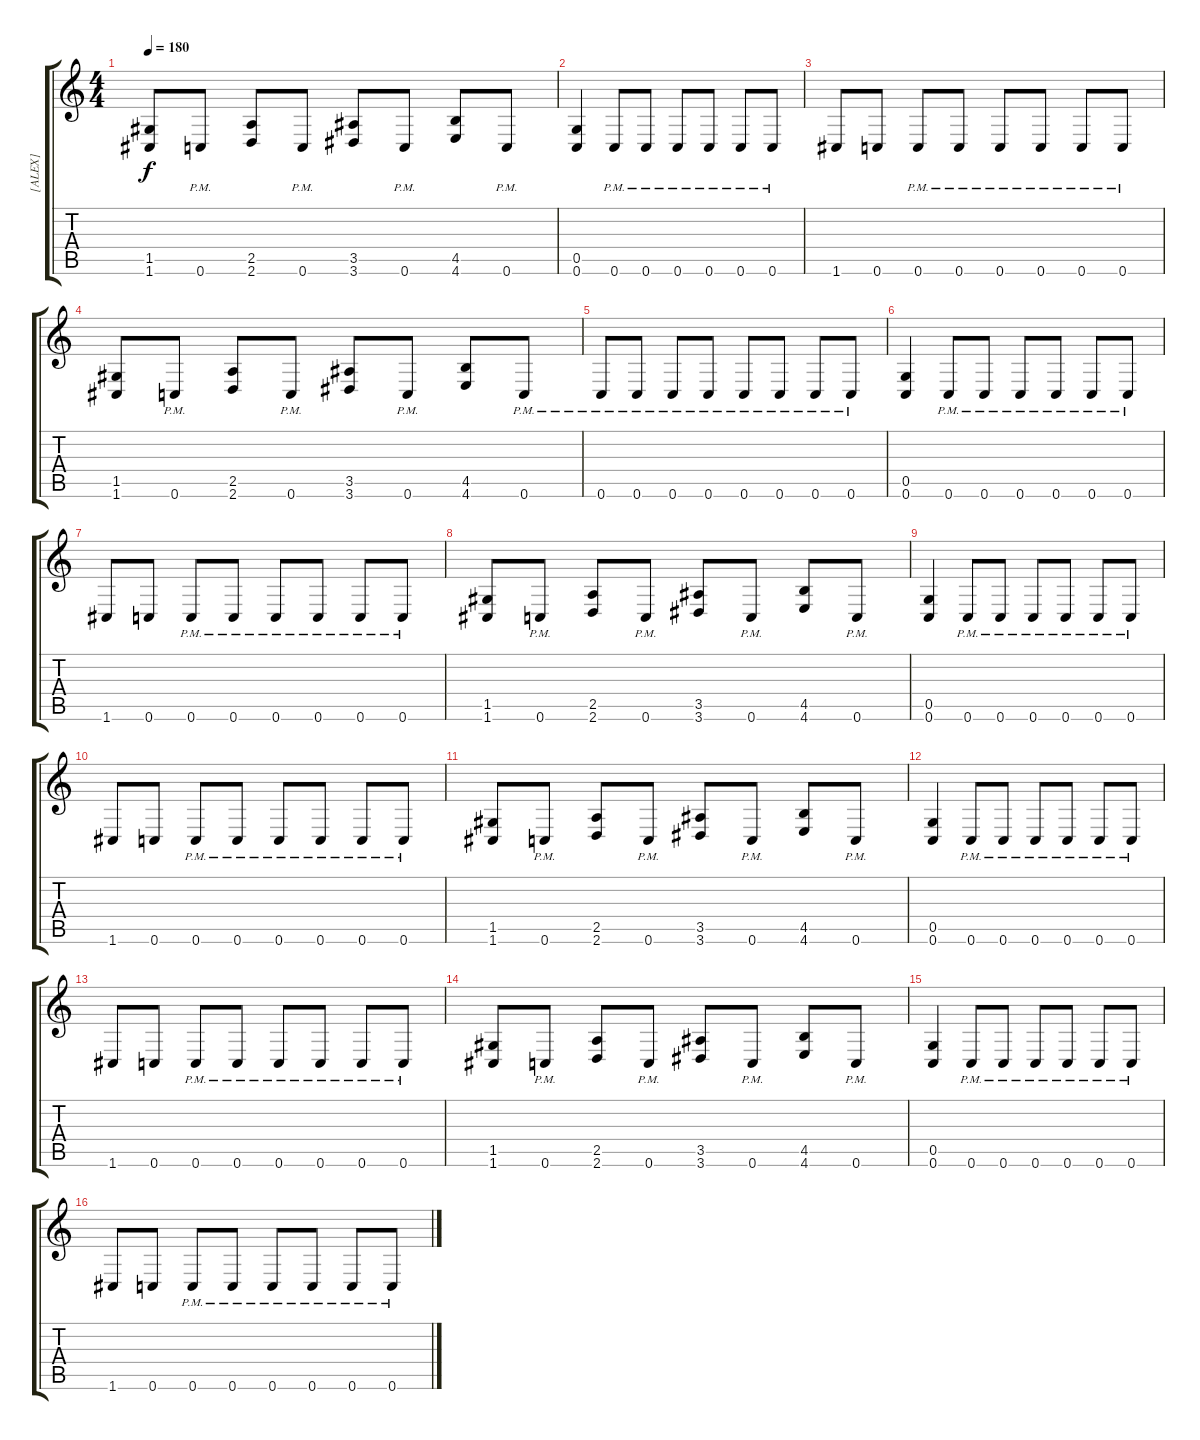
\track ("[ALEX]" "[ALEX]") {instrument overdrivenguitar}
\staff {score tabs}
\tuning (D4 A3 F3 C3 G2 C2) {hide}
\ts (4 4)
\tempo 180
\clef g2
\ks c
(1.5 1.6).8{dy f} 0.6{pm}.8 (2.5 2.6).8 0.6{pm}.8 (3.5 3.6).8 0.6{pm}.8 (4.5 4.6).8 0.6{pm}.8 |
(0.5 0.6).4 0.6{pm}.8 0.6{pm}.8 0.6{pm}.8 0.6{pm}.8 0.6{pm}.8 0.6{pm}.8 |
1.6.8 0.6.8 0.6{pm}.8 0.6{pm}.8 0.6{pm}.8 0.6{pm}.8 0.6{pm}.8 0.6{pm}.8 |
(1.5 1.6).8 0.6{pm}.8 (2.5 2.6).8 0.6{pm}.8 (3.5 3.6).8 0.6{pm}.8 (4.5 4.6).8 0.6{pm}.8 |
0.6{pm}.8 0.6{pm}.8 0.6{pm}.8 0.6{pm}.8 0.6{pm}.8 0.6{pm}.8 0.6{pm}.8 0.6{pm}.8 |
(0.5 0.6).4 0.6{pm}.8 0.6{pm}.8 0.6{pm}.8 0.6{pm}.8 0.6{pm}.8 0.6{pm}.8 |
1.6.8 0.6.8 0.6{pm}.8 0.6{pm}.8 0.6{pm}.8 0.6{pm}.8 0.6{pm}.8 0.6{pm}.8 |
(1.5 1.6).8 0.6{pm}.8 (2.5 2.6).8 0.6{pm}.8 (3.5 3.6).8 0.6{pm}.8 (4.5 4.6).8 0.6{pm}.8 |
(0.5 0.6).4 0.6{pm}.8 0.6{pm}.8 0.6{pm}.8 0.6{pm}.8 0.6{pm}.8 0.6{pm}.8 |
1.6.8 0.6.8 0.6{pm}.8 0.6{pm}.8 0.6{pm}.8 0.6{pm}.8 0.6{pm}.8 0.6{pm}.8 |
(1.5 1.6).8 0.6{pm}.8 (2.5 2.6).8 0.6{pm}.8 (3.5 3.6).8 0.6{pm}.8 (4.5 4.6).8 0.6{pm}.8 |
(0.5 0.6).4 0.6{pm}.8 0.6{pm}.8 0.6{pm}.8 0.6{pm}.8 0.6{pm}.8 0.6{pm}.8 |
1.6.8 0.6.8 0.6{pm}.8 0.6{pm}.8 0.6{pm}.8 0.6{pm}.8 0.6{pm}.8 0.6{pm}.8 |
(1.5 1.6).8 0.6{pm}.8 (2.5 2.6).8 0.6{pm}.8 (3.5 3.6).8 0.6{pm}.8 (4.5 4.6).8 0.6{pm}.8 |
(0.5 0.6).4 0.6{pm}.8 0.6{pm}.8 0.6{pm}.8 0.6{pm}.8 0.6{pm}.8 0.6{pm}.8 |
1.6.8 0.6.8 0.6{pm}.8 0.6{pm}.8 0.6{pm}.8 0.6{pm}.8 0.6{pm}.8 0.6{pm}.8
